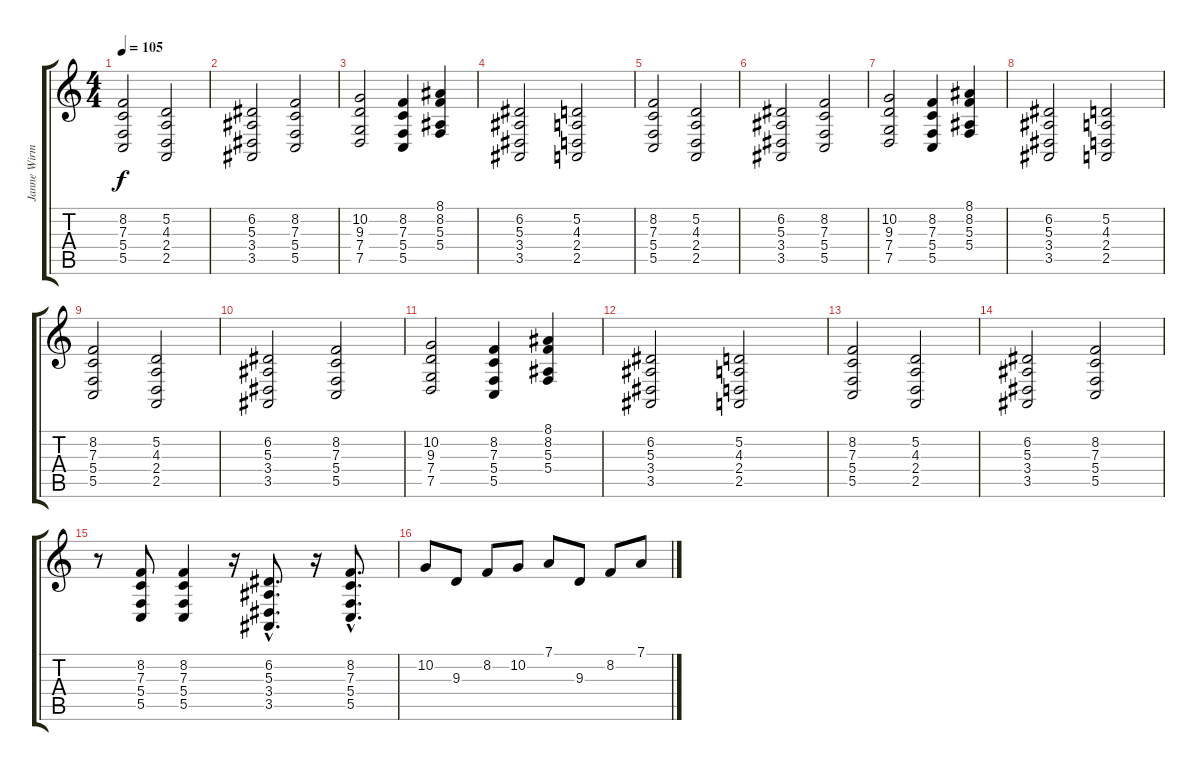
\track ("Janne Wirman" "Janne Wirm") {instrument stringensemble1}
\staff {score tabs}
\tuning (D4 A3 F3 C3 G2 D2) {hide}
\ts (4 4)
\tempo 105
\clef g2
\ks c
(8.2 7.3 5.4 5.5).2{dy f} (5.2 4.3 2.4 2.5).2 |
(6.2 5.3 3.4 3.5).2 (8.2 7.3 5.4 5.5).2 |
(10.2 9.3 7.4 7.5).2 (8.2 7.3 5.4 5.5).4 (8.1 8.2 5.3 5.4).4 |
(6.2 5.3 3.4 3.5).2 (5.2 4.3 2.4 2.5).2 |
(8.2 7.3 5.4 5.5).2 (5.2 4.3 2.4 2.5).2 |
(6.2 5.3 3.4 3.5).2 (8.2 7.3 5.4 5.5).2 |
(10.2 9.3 7.4 7.5).2 (8.2 7.3 5.4 5.5).4 (8.1 8.2 5.3 5.4).4 |
(6.2 5.3 3.4 3.5).2 (5.2 4.3 2.4 2.5).2 |
(8.2 7.3 5.4 5.5).2 (5.2 4.3 2.4 2.5).2 |
(6.2 5.3 3.4 3.5).2 (8.2 7.3 5.4 5.5).2 |
(10.2 9.3 7.4 7.5).2 (8.2 7.3 5.4 5.5).4 (8.1 8.2 5.3 5.4).4 |
(6.2 5.3 3.4 3.5).2 (5.2 4.3 2.4 2.5).2 |
(8.2 7.3 5.4 5.5).2 (5.2 4.3 2.4 2.5).2 |
(6.2 5.3 3.4 3.5).2 (8.2 7.3 5.4 5.5).2 |
r.8 (8.2 7.3 5.4 5.5).8 (8.2 7.3 5.4 5.5).4 r.16 (6.2{hac} 5.3{hac} 3.4{hac} 3.5{hac}).8{d} r.16 (8.2{hac} 7.3{hac} 5.4{hac} 5.5{hac}).8{d} |
10.2.8 9.3.8 8.2.8 10.2.8 7.1.8 9.3.8 8.2.8 7.1.8
